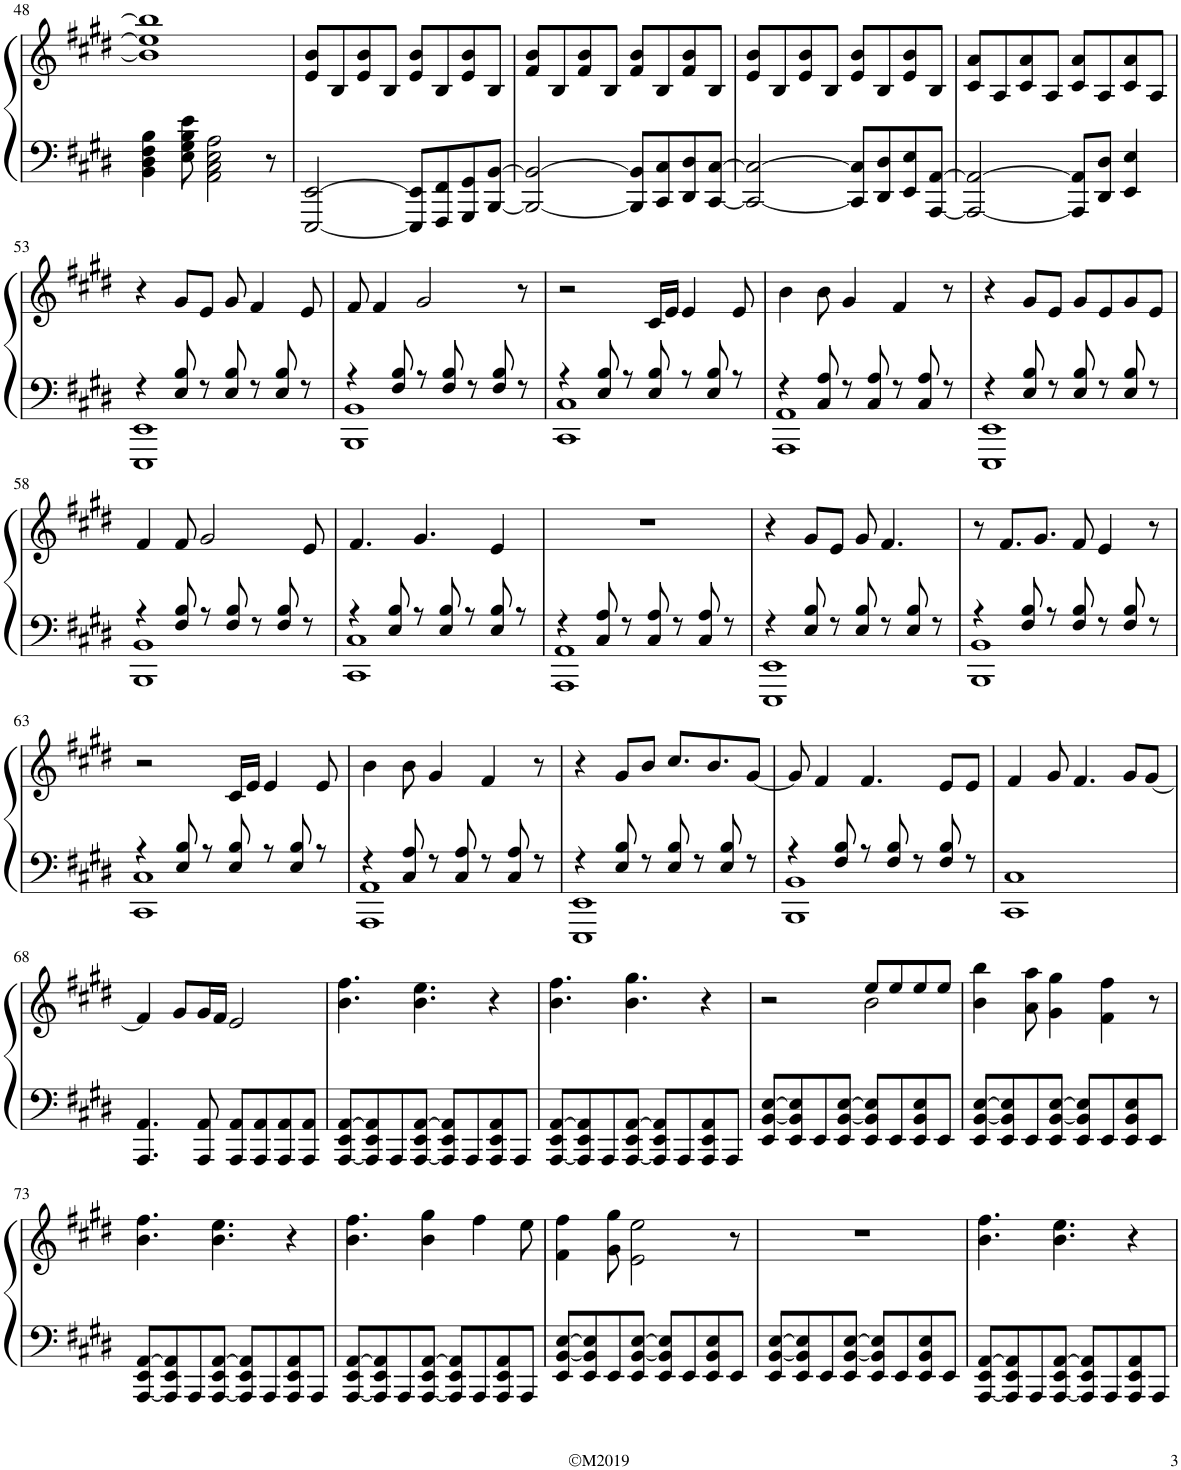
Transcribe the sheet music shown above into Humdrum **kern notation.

**kern	**kern
*part1	*part1
*staff2	*staff1
*I"Piano	*
*I'Pno.	*
!!LO:PB:g=z
*clefF4	*clefG2
*k[f#c#g#d#]	*k[f#c#g#d#]
*M4/4	*M4/4
=48	=48
4BB\ 4D#\ 4F#\ 4B\	1b] 1ee] 1bb]
8E\ 8G#\ 8B\ 8e\	.
2AA\ 2C#\ 2E\ 2A\	.
8r	.
=49	=49
[2EEE/ [2EE/	8e/ 8b/L
.	8B/
.	8e/ 8b/
.	8B/J
8EEE/] 8EE/]L	8e/ 8b/L
8FFF#/ 8FF#/	8B/
8GGG#/ 8GG#/	8e/ 8b/
[8BBB/ [8BB/J	8B/J
=50	=50
2BBB/_ 2BB/_	8f#/ 8b/L
.	8B/
.	8f#/ 8b/
.	8B/J
8BBB/] 8BB/]L	8f#/ 8b/L
8CC#/ 8C#/	8B/
8DD#/ 8D#/	8f#/ 8b/
[8CC#/ [8C#/J	8B/J
=51	=51
2CC#/_ 2C#/_	8e/ 8b/L
.	8B/
.	8e/ 8b/
.	8B/J
8CC#/] 8C#/]L	8e/ 8b/L
8DD#/ 8D#/	8B/
8EE/ 8E/	8e/ 8b/
[8AAA/ [8AA/J	8B/J
=52	=52
2AAA/_ 2AA/_	8c#/ 8a/L
.	8A/
.	8c#/ 8a/
.	8A/J
8AAA/] 8AA/]L	8c#/ 8a/L
8DD#/ 8D#/J	8A/
4EE/ 4E/	8c#/ 8a/
.	8A/J
!!LO:LB:g=z
=53	=53
*^	*
4r	1EEE 1EE	4r
8E/ 8B/	.	8g#/L
8r	.	8e/J
8E/ 8B/	.	8g#/
8r	.	4f#/
8E/ 8B/	.	.
8r	.	8e/
=54	=54	=54
4r	1BBB 1BB	8f#/
.	.	4f#/
8F#/ 8B/	.	.
8r	.	2g#/
8F#/ 8B/	.	.
8r	.	.
8F#/ 8B/	.	.
8r	.	8r
=55	=55	=55
4r	1CC# 1C#	2r
8E/ 8B/	.	.
8r	.	.
8E/ 8B/	.	16c#/LL
.	.	16e/JJ
8r	.	4e/
8E/ 8B/	.	.
8r	.	8e/
=56	=56	=56
4r	1AAA 1AA	4b\
8C#/ 8A/	.	8b\
8r	.	4g#/
8C#/ 8A/	.	.
8r	.	4f#/
8C#/ 8A/	.	.
8r	.	8r
=57	=57	=57
4r	1EEE 1EE	4r
8E/ 8B/	.	8g#/L
8r	.	8e/J
8E/ 8B/	.	8g#/L
8r	.	8e/
8E/ 8B/	.	8g#/
8r	.	8e/J
!!LO:LB:g=z
=58	=58	=58
4r	1BBB 1BB	4f#/
8F#/ 8B/	.	8f#/
8r	.	2g#/
8F#/ 8B/	.	.
8r	.	.
8F#/ 8B/	.	.
8r	.	8e/
=59	=59	=59
4r	1CC# 1C#	4.f#/
8E/ 8B/	.	.
8r	.	4.g#/
8E/ 8B/	.	.
8r	.	.
8E/ 8B/	.	4e/
8r	.	.
=60	=60	=60
4r	1AAA 1AA	1r
8C#/ 8A/	.	.
8r	.	.
8C#/ 8A/	.	.
8r	.	.
8C#/ 8A/	.	.
8r	.	.
=61	=61	=61
4r	1EEE 1EE	4r
8E/ 8B/	.	8g#/L
8r	.	8e/J
8E/ 8B/	.	8g#/
8r	.	4.f#/
8E/ 8B/	.	.
8r	.	.
=62	=62	=62
4r	1BBB 1BB	8r
.	.	8.f#/L
8F#/ 8B/	.	.
.	.	8.g#/J
8r	.	.
8F#/ 8B/	.	8f#/
8r	.	4e/
8F#/ 8B/	.	.
8r	.	8r
!!LO:LB:g=z
=63	=63	=63
4r	1CC# 1C#	2r
8E/ 8B/	.	.
8r	.	.
8E/ 8B/	.	16c#/LL
.	.	16e/JJ
8r	.	4e/
8E/ 8B/	.	.
8r	.	8e/
=64	=64	=64
4r	1AAA 1AA	4b\
8C#/ 8A/	.	8b\
8r	.	4g#/
8C#/ 8A/	.	.
8r	.	4f#/
8C#/ 8A/	.	.
8r	.	8r
=65	=65	=65
4r	1EEE 1EE	4r
8E/ 8B/	.	8g#/L
8r	.	8b/J
8E/ 8B/	.	8.cc#/L
8r	.	.
.	.	8.b/
8E/ 8B/	.	.
8r	.	[8g#/J
=66	=66	=66
4r	1BBB 1BB	8g#/]
.	.	4f#/
8F#/ 8B/	.	.
8r	.	4.f#/
8F#/ 8B/	.	.
8r	.	.
8F#/ 8B/	.	8e/L
8r	.	8e/J
=67	=67	=67
1C#	1CC#	4f#/
.	.	8g#/
.	.	4.f#/
.	.	8g#/L
.	.	[8f#/J
*v	*v	*
!!LO:LB:g=z
=68	=68
4.AAA/ 4.AA/	4f#/]
.	8g#/L
8AAA/ 8AA/	16g#/L
.	16f#/JJ
8AAA/ 8AA/L	2e/
8AAA/ 8AA/	.
8AAA/ 8AA/	.
8AAA/ 8AA/J	.
=69	=69
[8AAA/ 8EE/ [8AA/L	4.b\ 4.ff#\
8AAA/] 8EE/ 8AA/]	.
8AAA/	.
[8AAA/ 8EE/ [8AA/J	4.b\ 4.ee\
8AAA/] 8EE/ 8AA/]L	.
8AAA/	.
8AAA/ 8EE/ 8AA/	4r
8AAA/J	.
=70	=70
[8AAA/ 8EE/ [8AA/L	4.b\ 4.ff#\
8AAA/] 8EE/ 8AA/]	.
8AAA/	.
[8AAA/ 8EE/ [8AA/J	4.b\ 4.gg#\
8AAA/] 8EE/ 8AA/]L	.
8AAA/	.
8AAA/ 8EE/ 8AA/	4r
8AAA/J	.
=71	=71
*	*^
8EE/ [8BB/ [8E/L	2r	2ryy
8EE/ 8BB/] 8E/]	.	.
8EE/	.	.
8EE/ [8BB/ [8E/J	.	.
8EE/ 8BB/] 8E/]L	8ee/L	2b\
8EE/	8ee/	.
8EE/ 8BB/ 8E/	8ee/	.
8EE/J	8ee/J	.
*	*v	*v
=72	=72
8EE/ [8BB/ [8E/L	4b\ 4bb\
8EE/ 8BB/] 8E/]	.
8EE/	8a\ 8aa\
8EE/ [8BB/ [8E/J	4g#\ 4gg#\
8EE/ 8BB/] 8E/]L	.
8EE/	4f#\ 4ff#\
8EE/ 8BB/ 8E/	.
8EE/J	8r
!!LO:LB:g=z
=73	=73
[8AAA/ 8EE/ [8AA/L	4.b\ 4.ff#\
8AAA/] 8EE/ 8AA/]	.
8AAA/	.
[8AAA/ 8EE/ [8AA/J	4.b\ 4.ee\
8AAA/] 8EE/ 8AA/]L	.
8AAA/	.
8AAA/ 8EE/ 8AA/	4r
8AAA/J	.
=74	=74
[8AAA/ 8EE/ [8AA/L	4.b\ 4.ff#\
8AAA/] 8EE/ 8AA/]	.
8AAA/	.
[8AAA/ 8EE/ [8AA/J	4b\ 4gg#\
8AAA/] 8EE/ 8AA/]L	.
8AAA/	4ff#\
8AAA/ 8EE/ 8AA/	.
8AAA/J	8ee\
=75	=75
8EE/ [8BB/ [8E/L	4f#\ 4ff#\
8EE/ 8BB/] 8E/]	.
8EE/	8g#\ 8gg#\
8EE/ [8BB/ [8E/J	2e\ 2ee\
8EE/ 8BB/] 8E/]L	.
8EE/	.
8EE/ 8BB/ 8E/	.
8EE/J	8r
=76	=76
8EE/ [8BB/ [8E/L	1r
8EE/ 8BB/] 8E/]	.
8EE/	.
8EE/ [8BB/ [8E/J	.
8EE/ 8BB/] 8E/]L	.
8EE/	.
8EE/ 8BB/ 8E/	.
8EE/J	.
=77	=77
[8AAA/ 8EE/ [8AA/L	4.b\ 4.ff#\
8AAA/] 8EE/ 8AA/]	.
8AAA/	.
[8AAA/ 8EE/ [8AA/J	4.b\ 4.ee\
8AAA/] 8EE/ 8AA/]L	.
8AAA/	.
8AAA/ 8EE/ 8AA/	4r
8AAA/J	.
=	=
*-	*-
